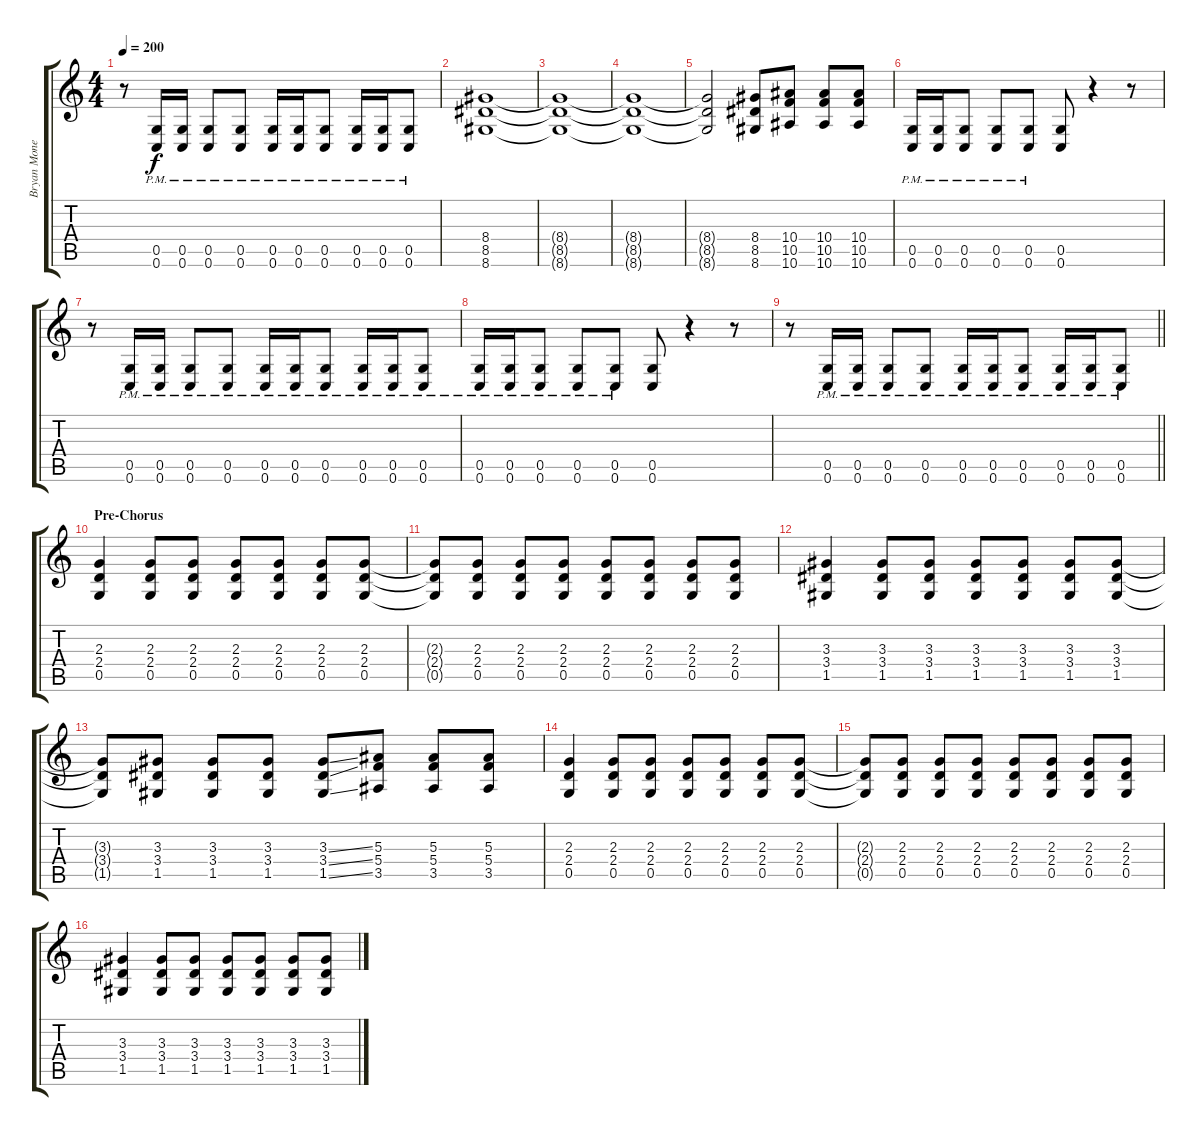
\track ("Bryan Money - Guitar" "Bryan Mone") {instrument distortionguitar}
\staff {score tabs}
\tuning (D4 A3 F3 C3 G2 C2) {hide}
\ts (4 4)
\tempo 200
\clef g2
\ks c
r.8{dy f} (0.5{pm} 0.6{pm}).16 (0.5{pm} 0.6{pm}).16 (0.5{pm} 0.6{pm}).8 (0.5{pm} 0.6{pm}).8 (0.5{pm} 0.6{pm}).16 (0.5{pm} 0.6{pm}).16 (0.5{pm} 0.6{pm}).8 (0.5{pm} 0.6{pm}).16 (0.5{pm} 0.6{pm}).16 (0.5{pm} 0.6{pm}).8 |
(8.4 8.5 8.6).1 |
(8.4{t} 8.5{t} 8.6{t}).1 |
(8.4{t} 8.5{t} 8.6{t}).1 |
(8.4{t} 8.5{t} 8.6{t}).2 (8.4 8.5 8.6).8 (10.4 10.5 10.6).8 (10.4 10.5 10.6).8 (10.4 10.5 10.6).8 |
(0.5{pm} 0.6{pm}).16 (0.5{pm} 0.6{pm}).16 (0.5{pm} 0.6{pm}).8 (0.5{pm} 0.6{pm}).8 (0.5{pm} 0.6{pm}).8 (0.5 0.6).8 r.4 r.8 |
r.8 (0.5{pm} 0.6{pm}).16 (0.5{pm} 0.6{pm}).16 (0.5{pm} 0.6{pm}).8 (0.5{pm} 0.6{pm}).8 (0.5{pm} 0.6{pm}).16 (0.5{pm} 0.6{pm}).16 (0.5{pm} 0.6{pm}).8 (0.5{pm} 0.6{pm}).16 (0.5{pm} 0.6{pm}).16 (0.5{pm} 0.6{pm}).8 |
(0.5{pm} 0.6{pm}).16 (0.5{pm} 0.6{pm}).16 (0.5{pm} 0.6{pm}).8 (0.5{pm} 0.6{pm}).8 (0.5{pm} 0.6{pm}).8 (0.5 0.6).8 r.4 r.8 |
\barLineRight lightlight
r.8 (0.5{pm} 0.6{pm}).16 (0.5{pm} 0.6{pm}).16 (0.5{pm} 0.6{pm}).8 (0.5{pm} 0.6{pm}).8 (0.5{pm} 0.6{pm}).16 (0.5{pm} 0.6{pm}).16 (0.5{pm} 0.6{pm}).8 (0.5{pm} 0.6{pm}).16 (0.5{pm} 0.6{pm}).16 (0.5{pm} 0.6{pm}).8 |
\section ("" "Pre-Chorus")
(2.3 2.4 0.5).4 (2.3 2.4 0.5).8 (2.3 2.4 0.5).8 (2.3 2.4 0.5).8 (2.3 2.4 0.5).8 (2.3 2.4 0.5).8 (2.3 2.4 0.5).8 |
(2.3{t} 2.4{t} 0.5{t}).8 (2.3 2.4 0.5).8 (2.3 2.4 0.5).8 (2.3 2.4 0.5).8 (2.3 2.4 0.5).8 (2.3 2.4 0.5).8 (2.3 2.4 0.5).8 (2.3 2.4 0.5).8 |
(3.3 3.4 1.5).4 (3.3 3.4 1.5).8 (3.3 3.4 1.5).8 (3.3 3.4 1.5).8 (3.3 3.4 1.5).8 (3.3 3.4 1.5).8 (3.3 3.4 1.5).8 |
(3.3{t} 3.4{t} 1.5{t}).8 (3.3 3.4 1.5).8 (3.3 3.4 1.5).8 (3.3 3.4 1.5).8 (3.3{ss} 3.4{ss} 1.5{ss}).8 (5.3 5.4 3.5).8 (5.3 5.4 3.5).8 (5.3 5.4 3.5).8 |
(2.3 2.4 0.5).4 (2.3 2.4 0.5).8 (2.3 2.4 0.5).8 (2.3 2.4 0.5).8 (2.3 2.4 0.5).8 (2.3 2.4 0.5).8 (2.3 2.4 0.5).8 |
(2.3{t} 2.4{t} 0.5{t}).8 (2.3 2.4 0.5).8 (2.3 2.4 0.5).8 (2.3 2.4 0.5).8 (2.3 2.4 0.5).8 (2.3 2.4 0.5).8 (2.3 2.4 0.5).8 (2.3 2.4 0.5).8 |
(3.3 3.4 1.5).4 (3.3 3.4 1.5).8 (3.3 3.4 1.5).8 (3.3 3.4 1.5).8 (3.3 3.4 1.5).8 (3.3 3.4 1.5).8 (3.3 3.4 1.5).8
